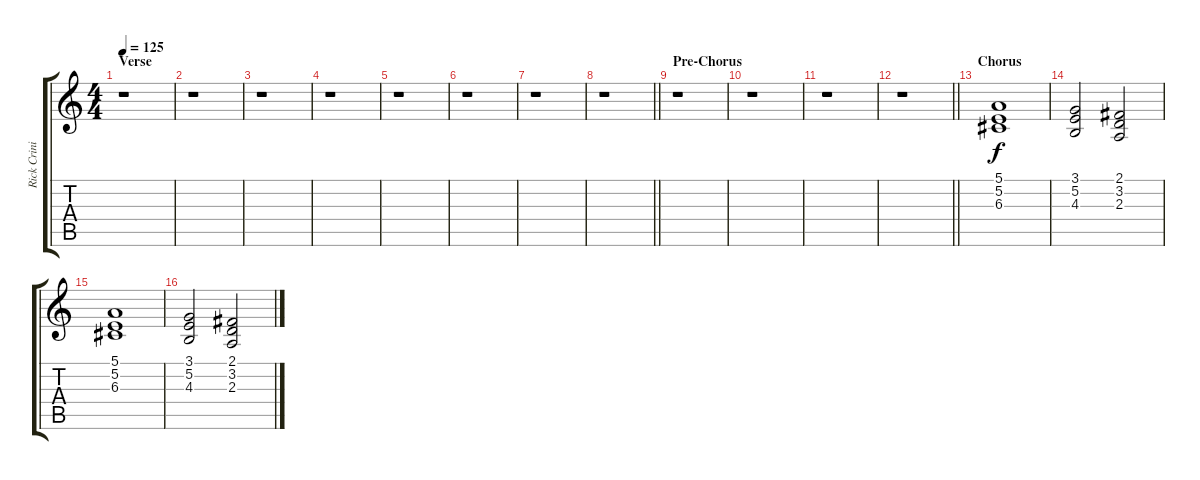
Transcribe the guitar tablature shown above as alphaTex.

\track ("Rick Criniti - Keyboards" "Rick Crini") {instrument lead2sawtooth}
\staff {score tabs}
\tuning (E4 B3 G3 D3 A2 E2) {hide}
\ts (4 4)
\section ("" "Verse")
\tempo 125
\clef g2
\ks c
r.1{dy f} |
r.1 |
r.1 |
r.1 |
r.1 |
r.1 |
r.1 |
\barLineRight lightlight
r.1 |
\section ("" "Pre-Chorus")
r.1 |
r.1 |
r.1 |
\barLineRight lightlight
r.1 |
\section ("" "Chorus")
(5.1 5.2 6.3).1 |
(3.1 5.2 4.3).2 (2.1 3.2 2.3).2 |
(5.1 5.2 6.3).1 |
(3.1 5.2 4.3).2 (2.1 3.2 2.3).2
